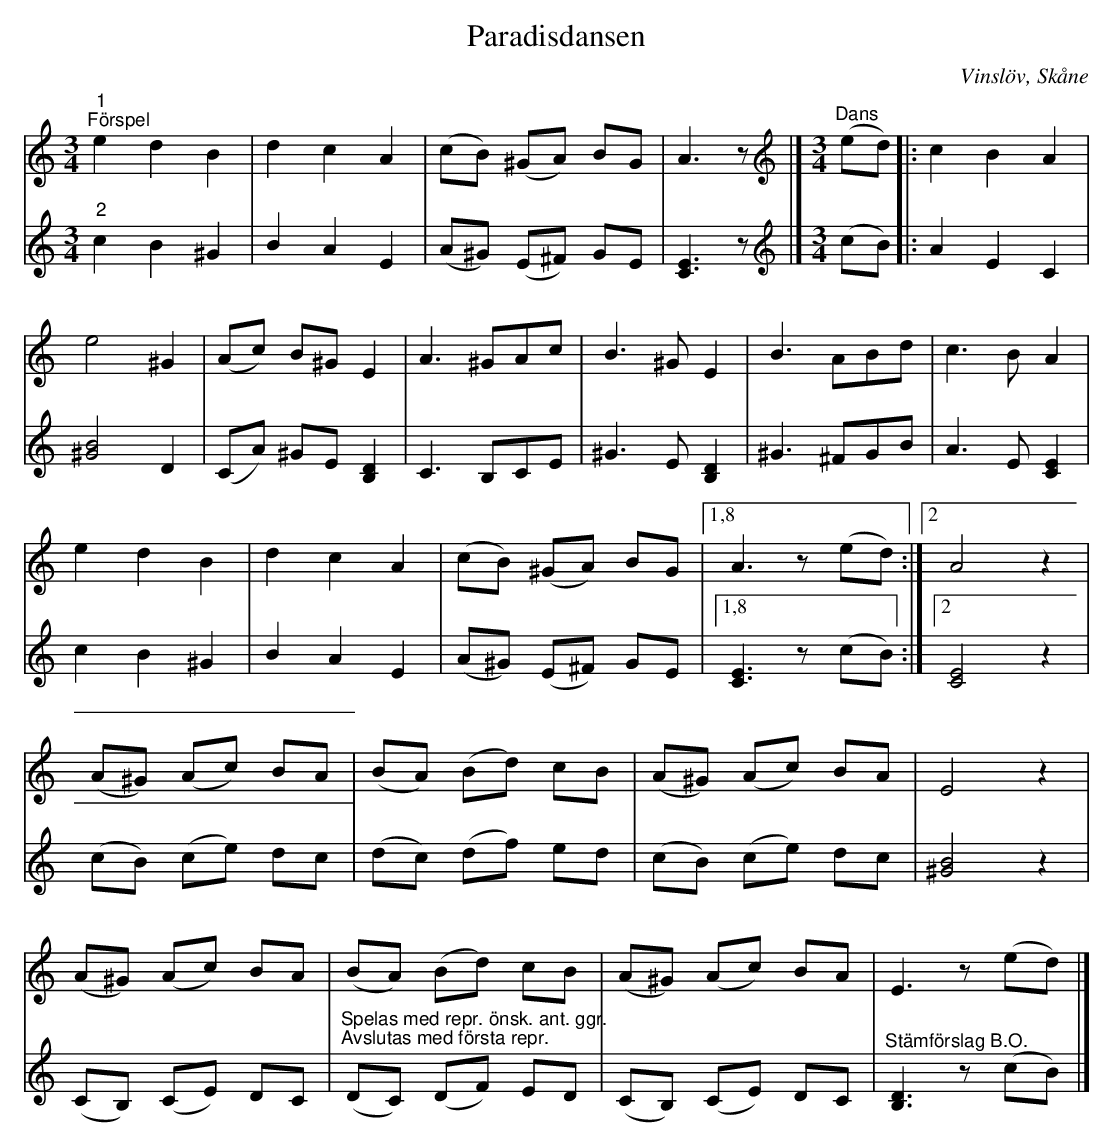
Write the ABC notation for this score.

X:1
T:Paradisdansen
O:Vinslöv, Skåne
L:1/8
M:3/4
K:Am
V:1
"^1""^Förspel" e2 d2 B2 | d2 c2 A2 | (cB) (^GA) BG | A3 z |][M:3/4][K:treble]"^Dans" (ed) |: c2 B2 A2 |
e4 ^G2 | (Ac) B^G E2 | A3 ^GAc | B3 ^G E2 | B3 ABd | c3 B A2 |
e2 d2 B2 | d2 c2 A2 | (cB) (^GA) BG |1,8 A3 z (ed) :|2 A4 z2 |
(A^G) (Ac) BA | (BA) (Bd) cB | (A^G) (Ac) BA | E4 z2 |
(A^G) (Ac) BA | (BA) (Bd) cB | (A^G) (Ac) BA | E3 z (ed) |]
V:2
"^2" c2 B2 ^G2 | B2 A2 E2 | (A^G) (E^F) GE | [CE]3 z |][M:3/4][K:treble] (cB) |: A2 E2 C2 |
[^GB]4 D2 | (CA) ^GE [B,D]2 | C3 B,CE | ^G3 E [B,D]2 | ^G3 ^FGB | A3 E [CE]2 | c2 B2 ^G2 |
B2 A2 E2 | (A^G) (E^F) GE |1,8 [CE]3 z (cB) :|2 [CE]4 z2 | (cB) (ce) dc | (dc) (df) ed |
(cB) (ce) dc | [^GB]4 z2 | (CB,) (CE) DC | "^Spelas med repr. önsk. ant. ggr.""^Avslutas med första repr." (DC) (DF) ED | (CB,) (CE) DC | "^Stämförslag B.O." [B,D]3 z (cB) |]
